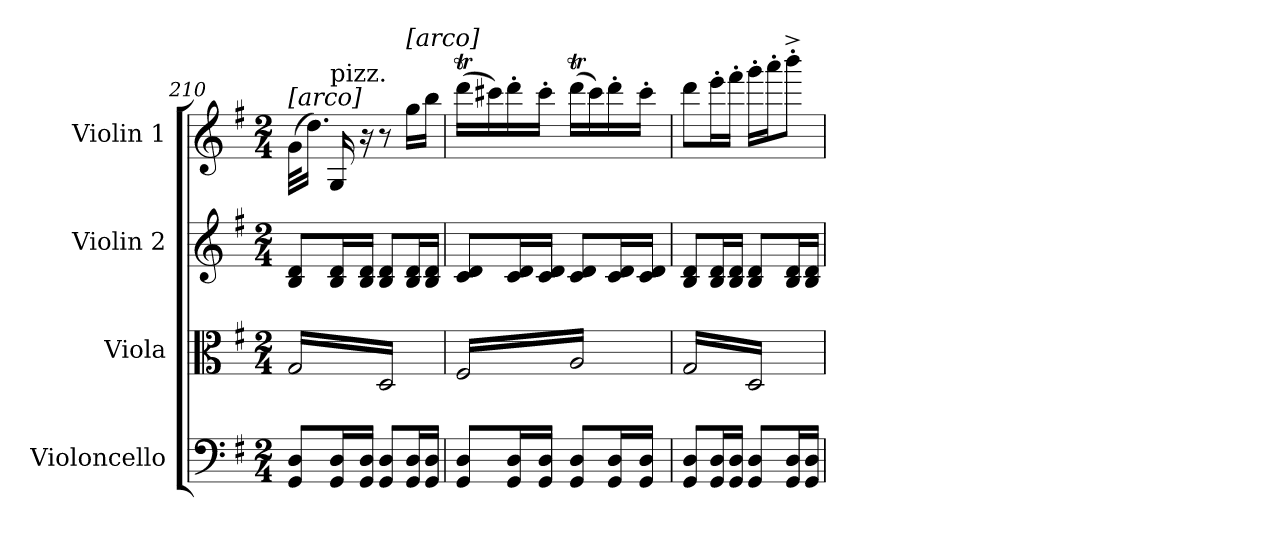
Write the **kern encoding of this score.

**kern	**kern	**kern	**kern
*part4	*part3	*part2	*part1
*staff4	*staff3	*staff2	*staff1
*I"Violoncello	*I"Viola	*I"Violin 2	*I"Violin 1
*I'Vc	*I'Vla	*I'Vln	*I'Vln
*clefF4	*clefC3	*clefG2	*clefG2
*k[f#]	*k[f#]	*k[f#]	*k[f#]
*M2/4	*M2/4	*M2/4	*M2/4
=210	=210	=210	=210
!	!	!	!LO:TX:a:t=[arco]
*	*tremolo	*	*
8GG/ 8D/L	16G/LL	8B/ 8d/L	(32g\KLL
.	.	.	16.dd\JJ)
.	16D/	.	.
!	!	!	!LO:TX:a:t=pizz.
16GG/ 16D/L	16G/	16B/ 16d/L	16G/
16GG/ 16D/JJ	16D/	16B/ 16d/JJ	16r
8GG/ 8D/L	16G/	8B/ 8d/L	8r
.	16D/	.	.
!	!	!	!LO:TX:a:t=[arco]
16GG/ 16D/L	16G/	16B/ 16d/L	16gg\LL
16GG/ 16D/JJ	16D/JJ	16B/ 16d/JJ	16bb\JJ
!!LO:LB:g=z
=211	=211	=211	=211
8GG/ 8D/L	16F#/LL	8c/ 8d/L	(>16dddT\LL
.	16A/	.	16ccc#X\)
16GG/ 16D/L	16F#/	16c/ 16d/L	16ddd'\
16GG/ 16D/JJ	16A/	16c/ 16d/JJ	16ccc#'\JJ
8GG/ 8D/L	16F#/	8c/ 8d/L	(>16dddT\LL
.	16A/	.	16ccc#\)
16GG/ 16D/L	16F#/	16c/ 16d/L	16ddd'\
16GG/ 16D/JJ	16A/JJ	16c/ 16d/JJ	16ccc#'\JJ
=212	=212	=212	=212
8GG/ 8D/L	16G/LL	8B/ 8d/L	8ddd\L
.	16D/	.	.
16GG/ 16D/L	16G/	16B/ 16d/L	16eee'\L
16GG/ 16D/JJ	16D/	16B/ 16d/JJ	16fff#'\JJ
8GG/ 8D/L	16G/	8B/ 8d/L	16ggg'\LL
.	16D/	.	16aaa'\J
16GG/ 16D/L	16G/	16B/ 16d/L	8bbb'^\J
16GG/ 16D/JJ	16D/JJ	16B/ 16d/JJ	.
*	*Xtremolo	*	*
.	.	.	.
.	.	.	.
.	.	.	.
.	.	.	.
=	=	=	=
*-	*-	*-	*-
